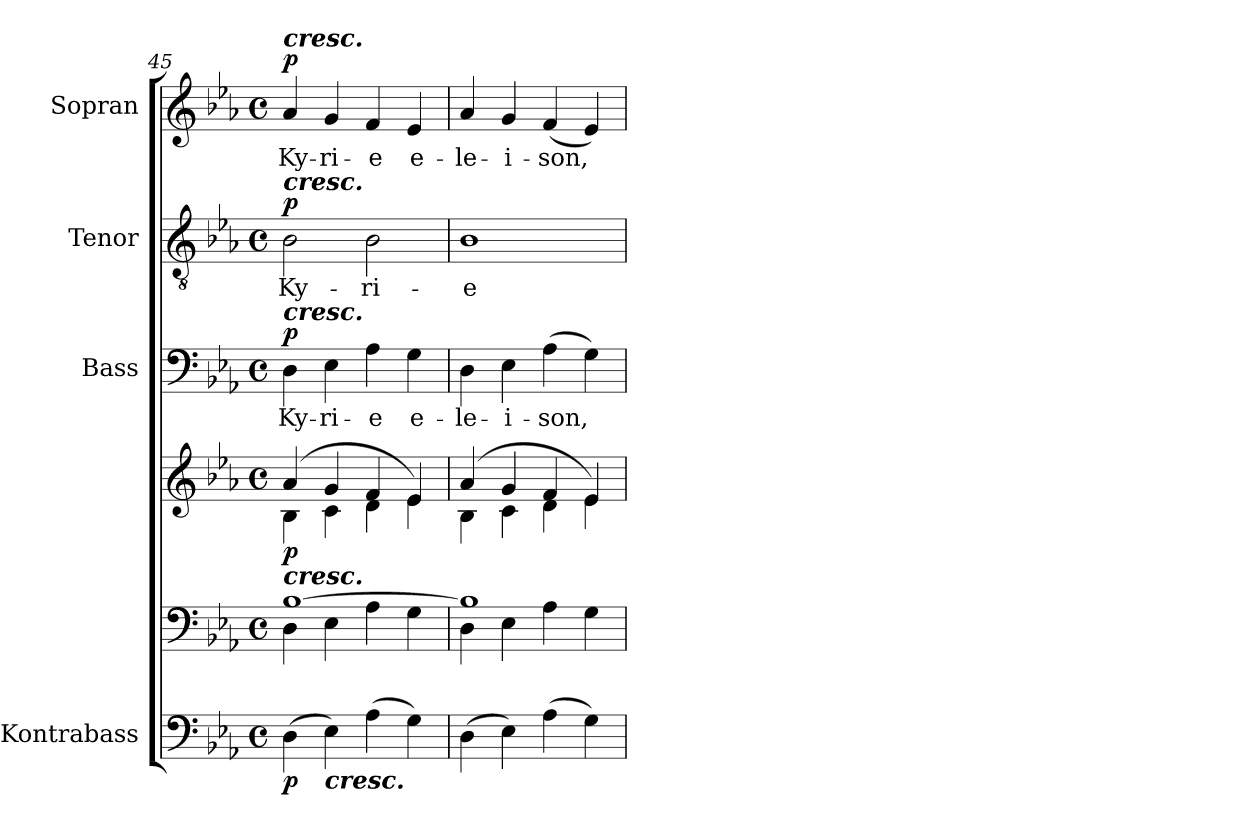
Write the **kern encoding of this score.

**kern	**dynam	**kern	**kern	**dynam	**kern	**text	**dynam	**kern	**text	**dynam	**kern	**text	**dynam
*part5	*part5	*part4	*part4	*part4	*part3	*part3	*part3	*part2	*part2	*part2	*part1	*part1	*part1
*staff6	*staff6	*staff5	*staff4	*staff4/5	*staff3	*staff3	*staff3	*staff2	*staff2	*staff2	*staff1	*staff1	*staff1
*I"Kontrabass	*	*	*	*	*I"Bass	*	*	*I"Tenor	*	*	*I"Sopran	*	*
*I'Kb.	*	*	*	*	*I'B.	*	*	*I'T.	*	*	*I'S.	*	*
!!LO:PB:g=z
*clefF4	*	*clefF4	*clefG2	*	*clefF4	*	*	*clefGv2	*	*	*clefG2	*	*
*ITrd7c12	*	*	*	*	*	*	*	*	*	*	*	*	*
*k[b-e-a-]	*	*k[b-e-a-]	*k[b-e-a-]	*	*k[b-e-a-]	*	*	*k[b-e-a-]	*	*	*k[b-e-a-]	*	*
*E-:	*	*E-:	*E-:	*	*E-:	*	*	*E-:	*	*	*E-:	*	*
*M4/4	*	*M4/4	*M4/4	*	*M4/4	*	*	*M4/4	*	*	*M4/4	*	*
*met(c)	*	*met(c)	*met(c)	*	*met(c)	*	*	*met(c)	*	*	*met(c)	*	*
=45	=45	=45	=45	=45	=45	=45	=45	=45	=45	=45	=45	=45	=45
*	*	*^	*^	*	*	*	*	*	*	*	*	*	*
!	!	!	!	!	!	!	!	!	!	!	!	!	!LO:TX:a:Bi:t=cresc.	!	!
!	!	!	!	!	!	!	!	!	!	!LO:TX:a:Bi:t=cresc.	!	!	!	!	!
!	!	!	!	!	!	!	!LO:TX:a:Bi:t=cresc.	!	!	!	!	!	!	!	!
!	!	!	!	!LO:TX:b:Bi:t=cresc.	!	!	!	!	!	!	!	!	!	!	!
!	!LO:DY:b	!	!	!	!	!LO:DY:b	!	!LO:LY:b	!LO:DY:a	!	!LO:LY:b	!LO:DY:a	!	!LO:LY:b	!LO:DY:a
(>4DD\	p	[>1B-	4D\	(4a-/	4B-\	p	4D\	Ky-	p	2B-\	Ky-	p	4a-/	Ky-	p
!LO:TX:b:Bi:t=cresc.	!	!	!	!	!	!	!	!	!	!	!	!	!	!	!
!	!	!	!	!	!	!	!	!LO:LY:b	!	!	!	!	!	!LO:LY:b	!
4EE-\)	.	.	4E-\	4g/	4c\	.	4E-\	-ri-	.	.	.	.	4g/	-ri-	.
!	!	!	!	!	!	!	!	!LO:LY:b	!	!	!LO:LY:b	!	!	!LO:LY:b	!
(>4AA-\	.	.	4A-\	4f/	4d\	.	4A-\	-e	.	2B-\	-ri-	.	4f/	-e	.
!	!	!	!	!	!	!	!	!LO:LY:b	!	!	!	!	!	!LO:LY:b	!
4GG\)	.	.	4G\	4e-/)	4e-\	.	4G\	e-	.	.	.	.	4e-/	e-	.
=46	=46	=46	=46	=46	=46	=46	=46	=46	=46	=46	=46	=46	=46	=46	=46
!	!	!	!	!	!	!	!	!LO:LY:b	!	!	!LO:LY:b	!	!	!LO:LY:b	!
(>4DD\	.	1B-]	4D\	(4a-/	4B-\	.	4D\	-le-	.	1B-	-e	.	4a-/	-le-	.
!	!	!	!	!	!	!	!	!LO:LY:b	!	!	!	!	!	!LO:LY:b	!
4EE-\)	.	.	4E-\	4g/	4c\	.	4E-\	-i-	.	.	.	.	4g/	-i-	.
!	!	!	!	!	!	!	!	!LO:LY:b	!	!	!	!	!	!LO:LY:b	!
(>4AA-\	.	.	4A-\	4f/	4d\	.	(>4A-\	-son,	.	.	.	.	(<4f/	-son,	.
4GG\)	.	.	4G\	4e-/)	4e-\	.	4G\)	.	.	.	.	.	4e-/)	.	.
*	*	*v	*v	*	*	*	*	*	*	*	*	*	*	*	*
*	*	*	*v	*v	*	*	*	*	*	*	*	*	*	*
=	=	=	=	=	=	=	=	=	=	=	=	=	=
*-	*-	*-	*-	*-	*-	*-	*-	*-	*-	*-	*-	*-	*-
